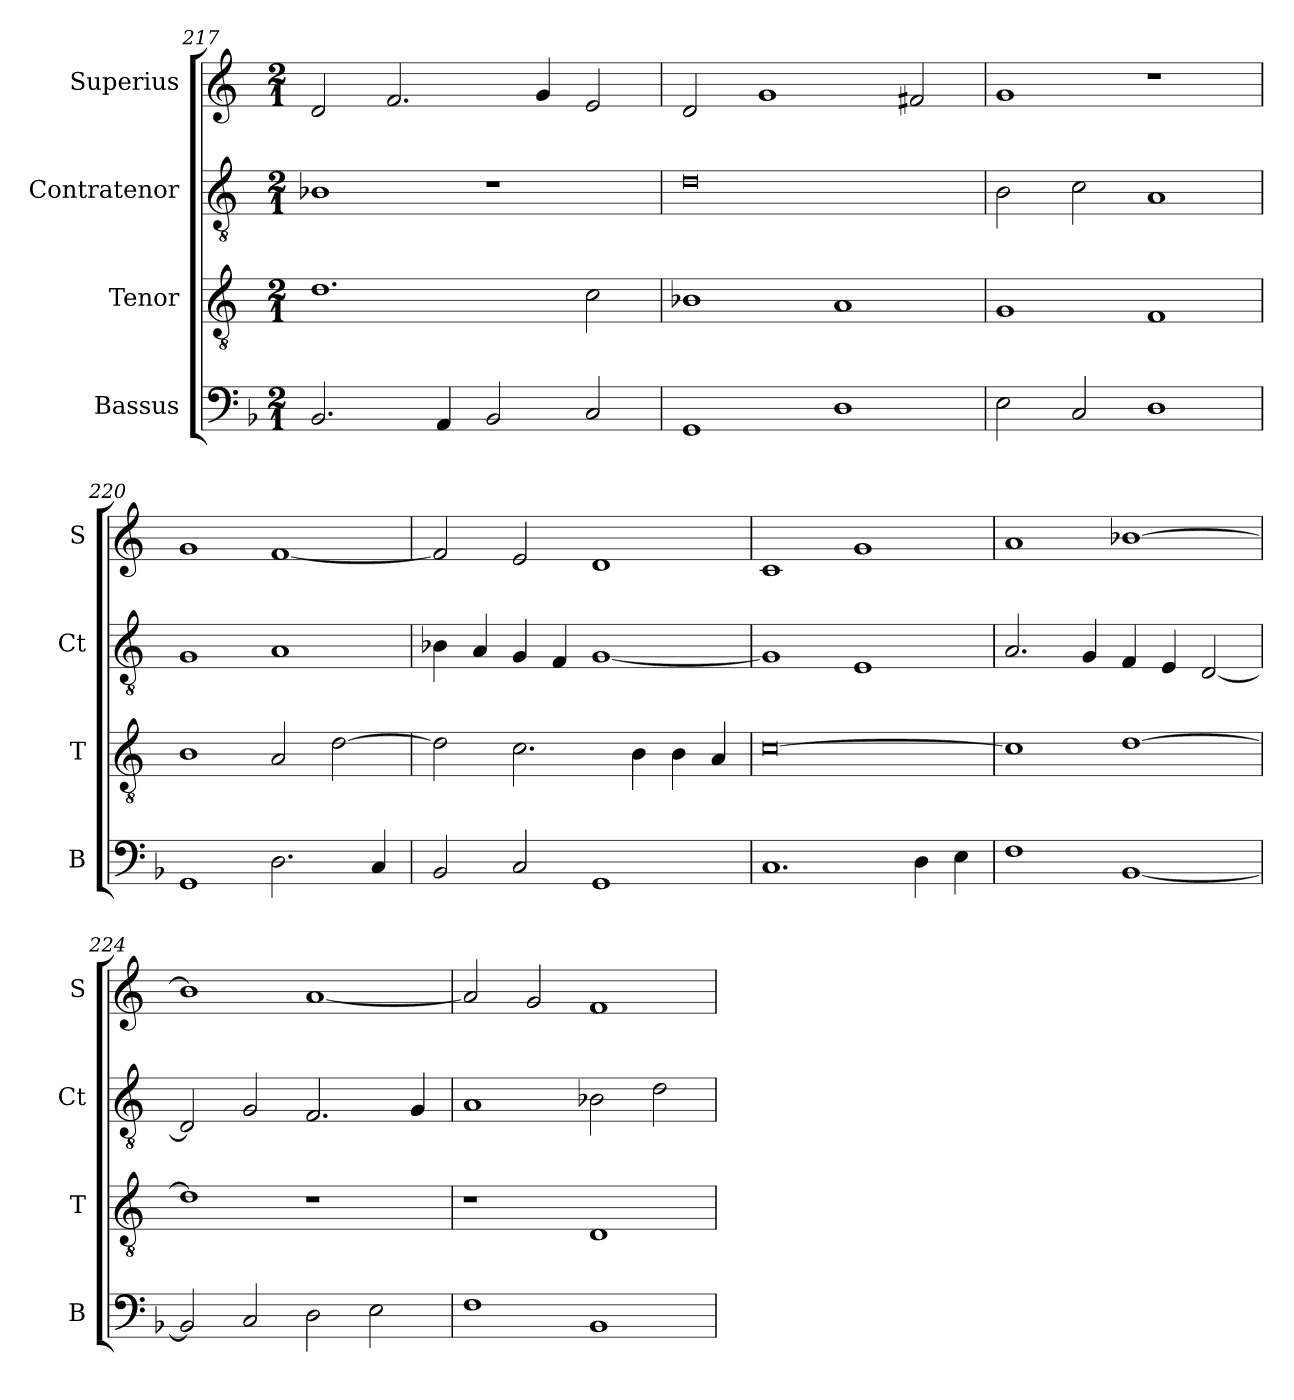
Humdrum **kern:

**kern	**kern	**kern	**kern
*part4	*part3	*part2	*part1
*staff4	*staff3	*staff2	*staff1
*I"Bassus	*I"Tenor	*I"Contratenor	*I"Superius
*I'B	*I'T	*I'Ct	*I'S
*clefF4	*clefGv2	*clefGv2	*clefG2
*k[b-]	*k[]	*k[]	*k[]
*M2/1	*M2/1	*M2/1	*M2/1
=217	=217	=217	=217
2.BB-/	1.d	1B-X	2d/
.	.	.	2.f/
4AA/	.	.	.
2BB-/	.	1r	.
.	.	.	4g/
2C/	2c\	.	2e/
=218	=218	=218	=218
1GG	1B-X	0d	2d/
.	.	.	1g
1D	1A	.	.
.	.	.	2f#X/
=219	=219	=219	=219
2E\	1G	2B\	1g
2C/	.	2c\	.
1D	1F	1A	1r
=220	=220	=220	=220
1GG	1B	1G	1g
2.D\	2A/	1A	[1f
.	[2d\	.	.
4C/	.	.	.
=221	=221	=221	=221
2BB-/	2d\]	4B-X\	2f/]
.	.	4A/	.
2C/	2.c\	4G/	2e/
.	.	4F/	.
1GG	.	[1G	1d
.	4B\	.	.
.	4B\	.	.
.	4A/	.	.
=222	=222	=222	=222
1.C	[0c	1G]	1c
.	.	1E	1g
4D\	.	.	.
4E\	.	.	.
=223	=223	=223	=223
1F	1c]	2.A/	1a
.	.	4G/	.
[1BB-	[1d	4F/	[1b-X
.	.	4E/	.
.	.	[2D/	.
=224	=224	=224	=224
2BB-/]	1d]	2D/]	1b-]
2C/	.	2G/	.
2D\	1r	2.F/	[1a
2E\	.	.	.
.	.	4G/	.
=225	=225	=225	=225
1F	1r	1A	2a/]
.	.	.	2g/
1BB-	1D	2B-X\	1f
.	.	2d\	.
=	=	=	=
*-	*-	*-	*-
